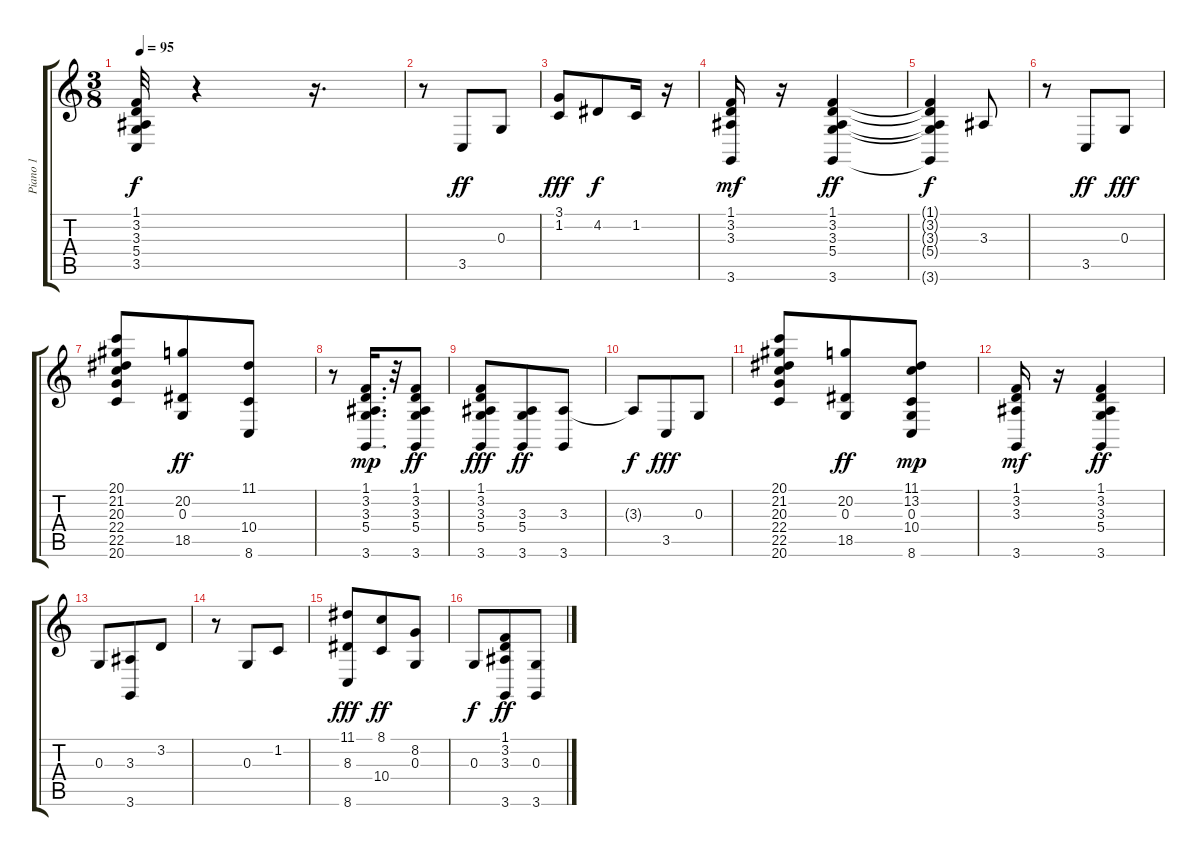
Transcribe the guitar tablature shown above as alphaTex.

\track ("Piano 1" "Piano 1") {instrument acousticgrandpiano}
\staff {score tabs}
\tuning (E4 B3 G3 D3 A2 E2) {hide}
\ts (3 8)
\tempo 95
\clef g2
\ks c
(1.1{t} 3.2{t} 3.3{t} 5.4{t} 3.5{t}).32{dy f} r.4 r.16{d} |
r.8 3.5.8{dy ff} 0.3.8 |
(3.1 1.2).8{dy fff} 4.2.8{dy f} 1.2.16 r.16 |
(1.1 3.2 3.3 3.6).16{dy mf} r.16 (1.1 3.2 3.3 5.4 3.6).4{dy ff} |
(1.1{t} 3.2{t} 3.3{t} 5.4{t} 3.6{t}).4{dy f} 3.3.8 |
r.8 3.5.8{dy ff} 0.3.8{dy fff} |
(20.1 21.2 20.3 22.4 22.5 20.6).8 (20.2 0.3 18.5).8{dy ff} (11.1 10.4 8.6).8 |
r.8 (1.1 3.2 3.3 5.4 3.6).16{d dy mp} r.32 (1.1 3.2 3.3 5.4 3.6).8{dy ff} |
(1.1 3.2 3.3 5.4 3.6).8{dy fff} (3.3 5.4 3.6).8{dy ff} (3.3 3.6).8 |
3.3{t}.8{dy f} 3.5.8{dy fff} 0.3.8 |
(20.1 21.2 20.3 22.4 22.5 20.6).8 (20.2 0.3 18.5).8{dy ff} (11.1 13.2 0.3 10.4 8.6).8{dy mp} |
(1.1 3.2 3.3 3.6).16{dy mf} r.16 (1.1 3.2 3.3 5.4 3.6).4{dy ff} |
0.3.8 (3.3 3.6).8 3.2.8 |
r.8 0.3.8 1.2.8 |
(11.1 8.3 8.6).8{dy fff} (8.1 10.4).8{dy ff} (8.2 0.3).8 |
0.3.8{dy f} (1.1 3.2 3.3 3.6).8{dy ff} (0.3 3.6).8
